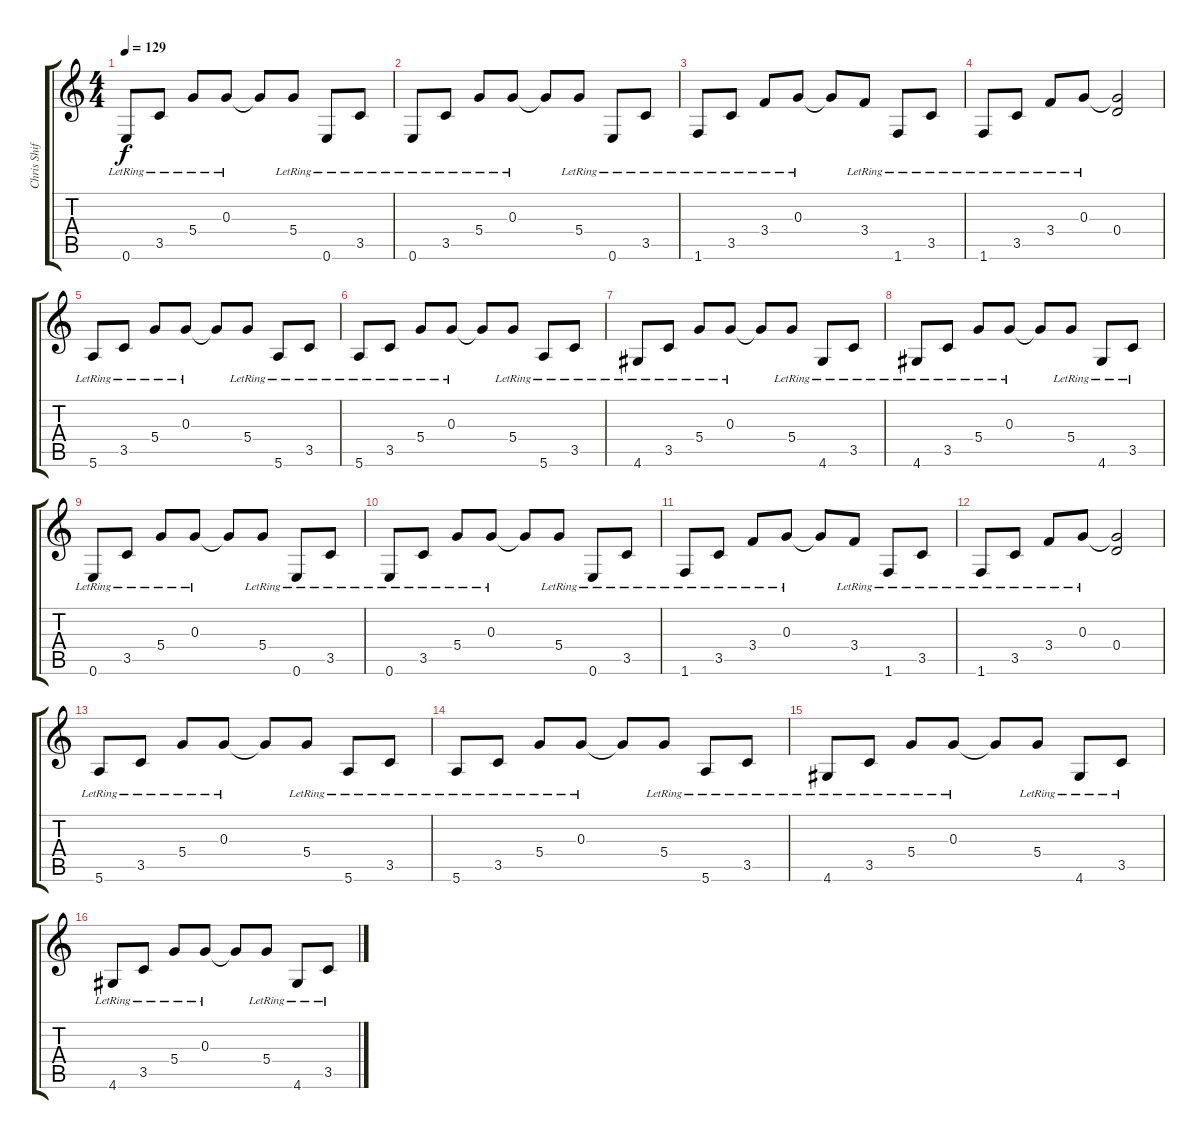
\track ("Chris Shifflet" "Chris Shif") {instrument overdrivenguitar}
\staff {score tabs}
\tuning (E4 B3 G3 D3 A2 E2) {hide}
\ts (4 4)
\tempo 129
\clef g2
\ks c
0.6{lr}.8{dy f} 3.5{lr}.8 5.4{lr}.8 0.3{lr}.8 0.3{t}.8 5.4{lr}.8 0.6{lr}.8 3.5{lr}.8 |
0.6{lr}.8 3.5{lr}.8 5.4{lr}.8 0.3{lr}.8 0.3{t}.8 5.4{lr}.8 0.6{lr}.8 3.5{lr}.8 |
1.6{lr}.8 3.5{lr}.8 3.4{lr}.8 0.3{lr}.8 0.3{t}.8 3.4{lr}.8 1.6{lr}.8 3.5{lr}.8 |
1.6{lr}.8 3.5{lr}.8 3.4{lr}.8 0.3{lr}.8 (0.3{t} 0.4).2 |
5.6{lr}.8{instrument overdrivenguitar} 3.5{lr}.8 5.4{lr}.8 0.3{lr}.8 0.3{t}.8 5.4{lr}.8 5.6{lr}.8 3.5{lr}.8 |
5.6{lr}.8 3.5{lr}.8 5.4{lr}.8 0.3{lr}.8 0.3{t}.8 5.4{lr}.8 5.6{lr}.8 3.5{lr}.8 |
4.6{lr}.8 3.5{lr}.8 5.4{lr}.8 0.3{lr}.8 0.3{t}.8 5.4{lr}.8 4.6{lr}.8 3.5{lr}.8 |
4.6{lr}.8 3.5{lr}.8 5.4{lr}.8 0.3{lr}.8 0.3{t}.8 5.4{lr}.8 4.6{lr}.8 3.5{lr}.8 |
0.6{lr}.8 3.5{lr}.8 5.4{lr}.8 0.3{lr}.8 0.3{t}.8 5.4{lr}.8 0.6{lr}.8 3.5{lr}.8 |
0.6{lr}.8 3.5{lr}.8 5.4{lr}.8 0.3{lr}.8 0.3{t}.8 5.4{lr}.8 0.6{lr}.8 3.5{lr}.8 |
1.6{lr}.8 3.5{lr}.8 3.4{lr}.8 0.3{lr}.8 0.3{t}.8 3.4{lr}.8 1.6{lr}.8 3.5{lr}.8 |
1.6{lr}.8 3.5{lr}.8 3.4{lr}.8 0.3{lr}.8 (0.3{t} 0.4).2 |
5.6{lr}.8{instrument overdrivenguitar} 3.5{lr}.8 5.4{lr}.8 0.3{lr}.8 0.3{t}.8 5.4{lr}.8 5.6{lr}.8 3.5{lr}.8 |
5.6{lr}.8 3.5{lr}.8 5.4{lr}.8 0.3{lr}.8 0.3{t}.8 5.4{lr}.8 5.6{lr}.8 3.5{lr}.8 |
4.6{lr}.8 3.5{lr}.8 5.4{lr}.8 0.3{lr}.8 0.3{t}.8 5.4{lr}.8 4.6{lr}.8 3.5{lr}.8 |
4.6{lr}.8 3.5{lr}.8 5.4{lr}.8 0.3{lr}.8 0.3{t}.8 5.4{lr}.8 4.6{lr}.8 3.5{lr}.8
